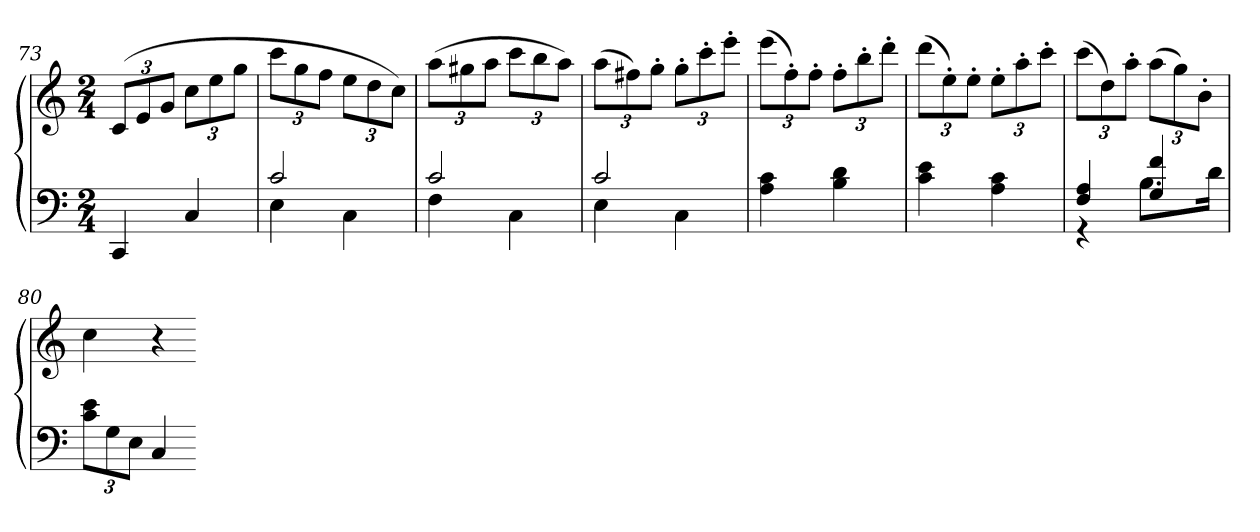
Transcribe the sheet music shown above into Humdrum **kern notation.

**kern	**kern
*part1	*part1
*staff2	*staff1
*clefF4	*clefG2
*k[]	*k[]
*C:	*C:
*M2/4	*M2/4
=73	=73
4CC	(12cL
.	12e
.	12gJ
4C	12ccL
.	12ee
.	12ggJ
=74	=74
*^	*
2c	4E	12cccL
.	.	12gg
.	.	12ffJ
.	4C	12eeL
.	.	12dd
.	.	12ccJ)
=75	=75	=75
2c	4F	(12aaL
.	.	12gg#X
.	.	12aaJ
.	4C	12cccL
.	.	12bb
.	.	12aaJ)
=76	=76	=76
2c	4E	(12aaL
.	.	12ff#X)
.	.	12gg'J
.	4C	12gg'L
.	.	12ccc'
.	.	12eee'J
*v	*v	*
=77	=77
4A 4c	(12eeeL
.	12ff')
.	12ff'J
4B 4d	12ff'L
.	12bb'
.	12ddd'J
=78	=78
4c 4e	(12dddL
.	12ee')
.	12ee'J
4A 4c	12ee'L
.	12aa'
.	12ccc'J
=79	=79
*^	*
4F 4A	4r	(12cccL
.	.	12dd)
.	.	12aa'J
4G 4f	8.BL	(12aaL
.	.	12gg)
.	.	12b'J
.	16dJk	.
*v	*v	*
=80	=80
12c 12eL	4cc
12G	.
12EJ	.
4C	4r
=-	=-
*-	*-
